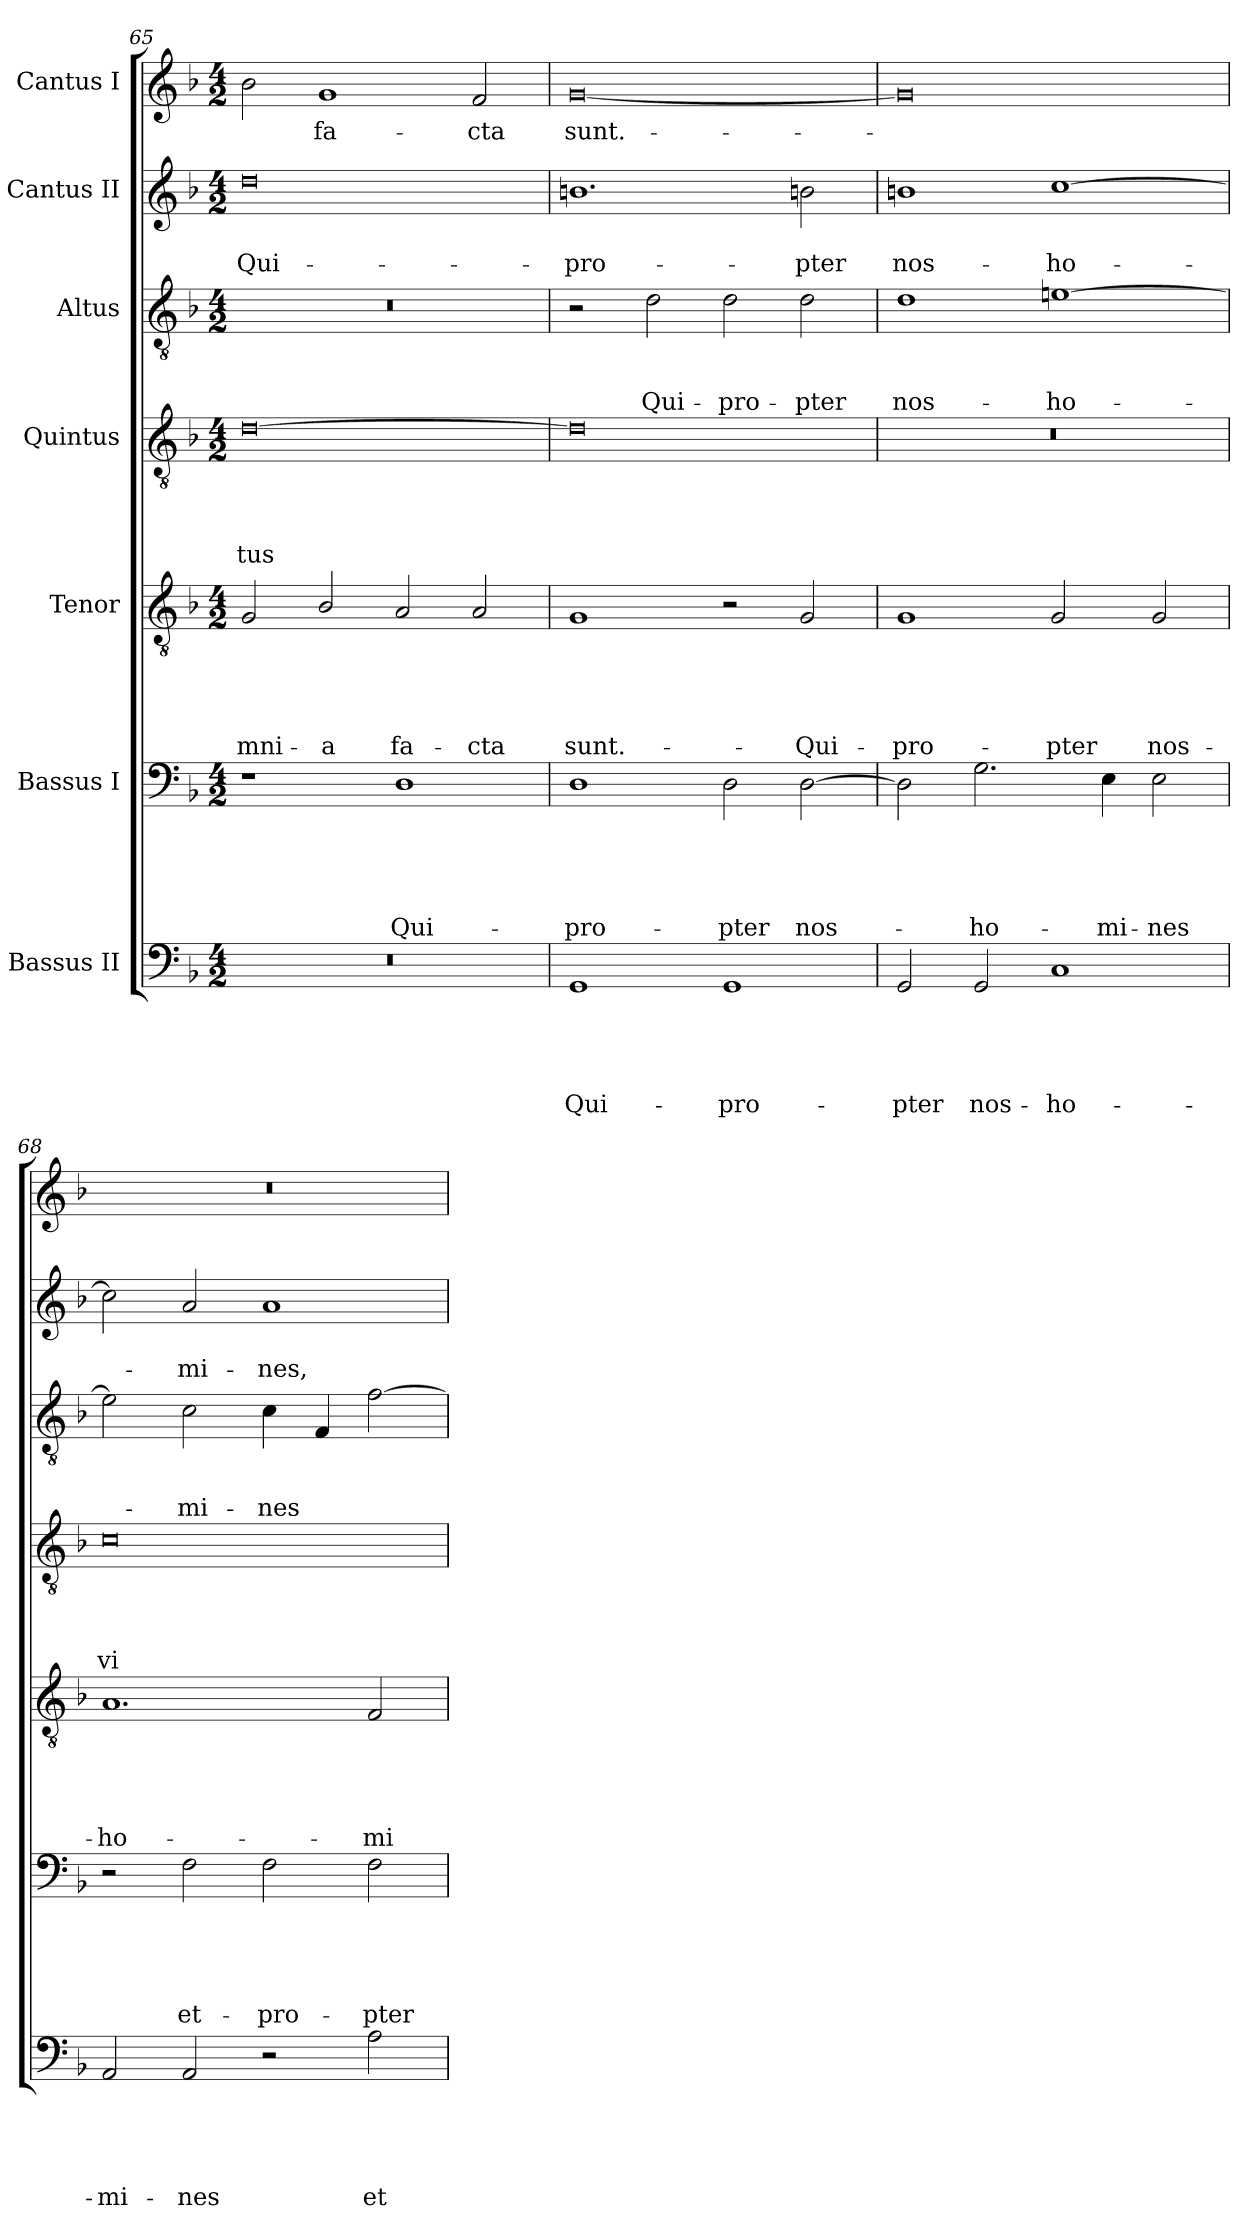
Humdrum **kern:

**kern	**text	**text	**text	**text	**text	**kern	**text	**text	**text	**text	**text	**kern	**text	**text	**text	**text	**text	**kern	**text	**text	**text	**text	**kern	**text	**text	**text	**kern	**text	**text	**kern	**text
*part7	*part7	*part7	*part7	*part7	*part7	*part6	*part6	*part6	*part6	*part6	*part6	*part5	*part5	*part5	*part5	*part5	*part5	*part4	*part4	*part4	*part4	*part4	*part3	*part3	*part3	*part3	*part2	*part2	*part2	*part1	*part1
*staff7	*staff7	*staff7	*staff7	*staff7	*staff7	*staff6	*staff6	*staff6	*staff6	*staff6	*staff6	*staff5	*staff5	*staff5	*staff5	*staff5	*staff5	*staff4	*staff4	*staff4	*staff4	*staff4	*staff3	*staff3	*staff3	*staff3	*staff2	*staff2	*staff2	*staff1	*staff1
*I"Bassus II	*	*	*	*	*	*I"Bassus I	*	*	*	*	*	*I"Tenor	*	*	*	*	*	*I"Quintus	*	*	*	*	*I"Altus	*	*	*	*I"Cantus II	*	*	*I"Cantus I	*
*clefF4	*	*	*	*	*	*clefF4	*	*	*	*	*	*clefGv2	*	*	*	*	*	*clefGv2	*	*	*	*	*clefGv2	*	*	*	*clefG2	*	*	*clefG2	*
*k[b-]	*	*	*	*	*	*k[b-]	*	*	*	*	*	*k[b-]	*	*	*	*	*	*k[b-]	*	*	*	*	*k[b-]	*	*	*	*k[b-]	*	*	*k[b-]	*
*M4/2	*	*	*	*	*	*M4/2	*	*	*	*	*	*M4/2	*	*	*	*	*	*M4/2	*	*	*	*	*M4/2	*	*	*	*M4/2	*	*	*M4/2	*
=65	=65	=65	=65	=65	=65	=65	=65	=65	=65	=65	=65	=65	=65	=65	=65	=65	=65	=65	=65	=65	=65	=65	=65	=65	=65	=65	=65	=65	=65	=65	=65
0r	.	.	.	.	.	1r	.	.	.	.	.	2G/	.	.	.	.	-mni-	[0d\	.	.	.	-tus	0r	.	.	.	0dd\	.	Qui-	2b-\	.
.	.	.	.	.	.	.	.	.	.	.	.	2B-/	.	.	.	.	-a	.	.	.	.	.	.	.	.	.	.	.	.	1g/	fa-
.	.	.	.	.	.	1D\	.	.	.	.	Qui-	2A/	.	.	.	.	fa-	.	.	.	.	.	.	.	.	.	.	.	.	.	.
.	.	.	.	.	.	.	.	.	.	.	.	2A/	.	.	.	.	-cta	.	.	.	.	.	.	.	.	.	.	.	.	2f/	-cta
=66	=66	=66	=66	=66	=66	=66	=66	=66	=66	=66	=66	=66	=66	=66	=66	=66	=66	=66	=66	=66	=66	=66	=66	=66	=66	=66	=66	=66	=66	=66	=66
1GG/	.	.	.	.	Qui-	1D\	.	.	.	.	pro-	1G/	.	.	.	.	sunt.-	0d\]	.	.	.	.	2r	.	.	.	1.bn\	.	pro-	[0g/	sunt.-
.	.	.	.	.	.	.	.	.	.	.	.	.	.	.	.	.	.	.	.	.	.	.	2d\	.	.	Qui-	.	.	.	.	.
1GG/	.	.	.	.	pro-	2D\	.	.	.	.	-pter	2r	.	.	.	.	.	.	.	.	.	.	2d\	.	.	pro-	.	.	.	.	.
.	.	.	.	.	.	[2D\	.	.	.	.	nos-	2G/	.	.	.	.	Qui-	.	.	.	.	.	2d\	.	.	-pter	2bn\	.	-pter	.	.
=67	=67	=67	=67	=67	=67	=67	=67	=67	=67	=67	=67	=67	=67	=67	=67	=67	=67	=67	=67	=67	=67	=67	=67	=67	=67	=67	=67	=67	=67	=67	=67
2GG/	.	.	.	.	-pter	2D\]	.	.	.	.	.	1G/	.	.	.	.	pro-	0r	.	.	.	.	1d\	.	.	nos-	1bn\	.	nos-	0g/]	.
2GG/	.	.	.	.	nos-	2.G\	.	.	.	.	ho-	.	.	.	.	.	.	.	.	.	.	.	.	.	.	.	.	.	.	.	.
1C/	.	.	.	.	ho-	.	.	.	.	.	.	2G/	.	.	.	.	-pter	.	.	.	.	.	[1en\	.	.	ho-	[1cc\	.	ho-	.	.
.	.	.	.	.	.	4E\	.	.	.	.	-mi-	.	.	.	.	.	.	.	.	.	.	.	.	.	.	.	.	.	.	.	.
.	.	.	.	.	.	2E\	.	.	.	.	-nes	2G/	.	.	.	.	nos-	.	.	.	.	.	.	.	.	.	.	.	.	.	.
=68	=68	=68	=68	=68	=68	=68	=68	=68	=68	=68	=68	=68	=68	=68	=68	=68	=68	=68	=68	=68	=68	=68	=68	=68	=68	=68	=68	=68	=68	=68	=68
2AA/	.	.	.	.	-mi-	2r	.	.	.	.	.	1.A/	.	.	.	.	ho-	0c\	.	.	.	vi-	2e\]	.	.	.	2cc\]	.	.	0r	.
2AA/	.	.	.	.	-nes	2F\	.	.	.	.	et-	.	.	.	.	.	.	.	.	.	.	.	2c\	.	.	-mi-	2a/	.	-mi-	.	.
2r	.	.	.	.	.	2F\	.	.	.	.	pro-	.	.	.	.	.	.	.	.	.	.	.	4c\	.	.	-nes	1a/	.	-nes,	.	.
.	.	.	.	.	.	.	.	.	.	.	.	.	.	.	.	.	.	.	.	.	.	.	4F/	.	.	.	.	.	.	.	.
2A\	.	.	.	.	et-	2F\	.	.	.	.	-pter	2F/	.	.	.	.	-mi-	.	.	.	.	.	[2f\	.	.	.	.	.	.	.	.
=	=	=	=	=	=	=	=	=	=	=	=	=	=	=	=	=	=	=	=	=	=	=	=	=	=	=	=	=	=	=	=
*-	*-	*-	*-	*-	*-	*-	*-	*-	*-	*-	*-	*-	*-	*-	*-	*-	*-	*-	*-	*-	*-	*-	*-	*-	*-	*-	*-	*-	*-	*-	*-
